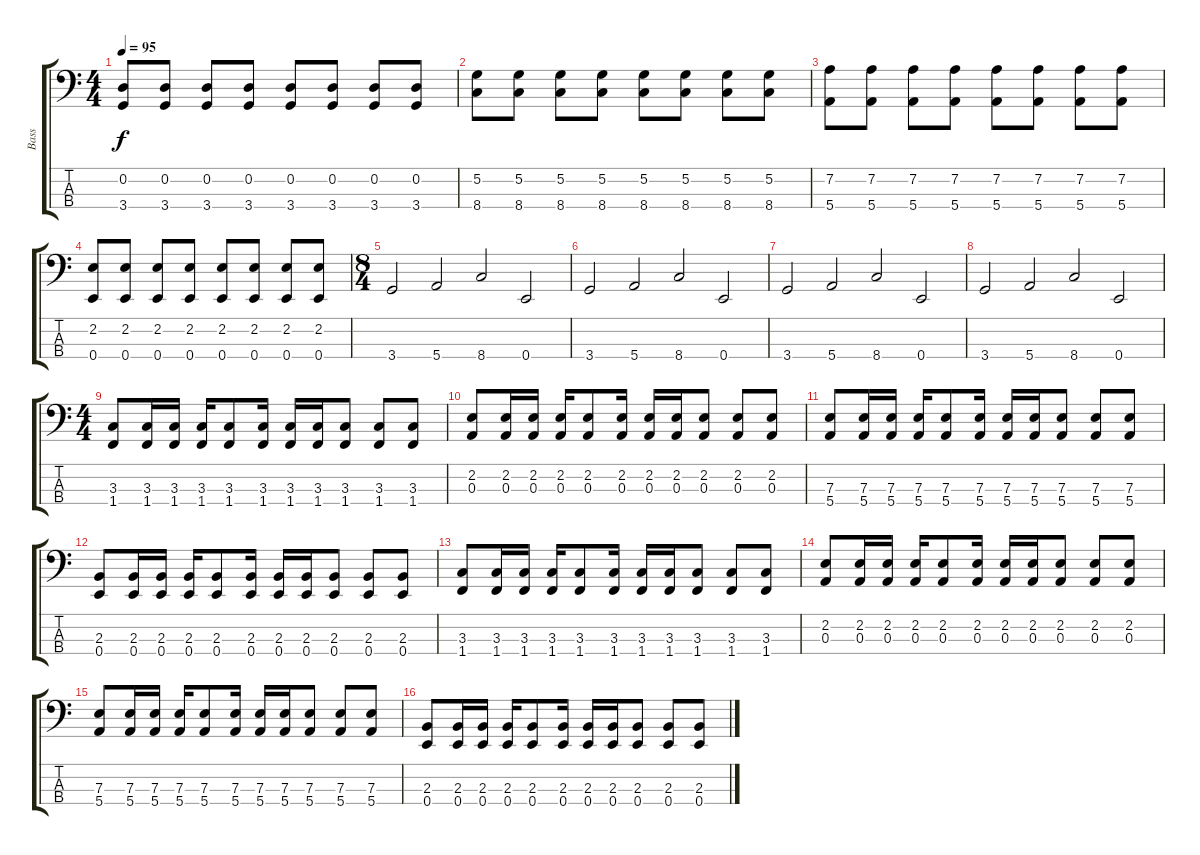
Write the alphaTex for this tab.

\track ("Bass" "Bass") {instrument electricbasspick}
\staff {score tabs}
\tuning (G2 D2 A1 E1) {hide}
\ts (4 4)
\tempo 95
\clef f4
\ks c
(0.2 3.4).8{dy f} (0.2 3.4).8 (0.2 3.4).8 (0.2 3.4).8 (0.2 3.4).8 (0.2 3.4).8 (0.2 3.4).8 (0.2 3.4).8 |
(5.2 8.4).8 (5.2 8.4).8 (5.2 8.4).8 (5.2 8.4).8 (5.2 8.4).8 (5.2 8.4).8 (5.2 8.4).8 (5.2 8.4).8 |
(7.2 5.4).8 (7.2 5.4).8 (7.2 5.4).8 (7.2 5.4).8 (7.2 5.4).8 (7.2 5.4).8 (7.2 5.4).8 (7.2 5.4).8 |
(2.2 0.4).8 (2.2 0.4).8 (2.2 0.4).8 (2.2 0.4).8 (2.2 0.4).8 (2.2 0.4).8 (2.2 0.4).8 (2.2 0.4).8 |
\ts (8 4)
3.4.2 5.4.2 8.4.2 0.4.2 |
3.4.2 5.4.2 8.4.2 0.4.2 |
3.4.2 5.4.2 8.4.2 0.4.2 |
3.4.2 5.4.2 8.4.2 0.4.2 |
\ts (4 4)
(3.3 1.4).8 (3.3 1.4).16 (3.3 1.4).16 (3.3 1.4).16 (3.3 1.4).8 (3.3 1.4).16 (3.3 1.4).16 (3.3 1.4).16 (3.3 1.4).8 (3.3 1.4).8 (3.3 1.4).8 |
(2.2 0.3).8 (2.2 0.3).16 (2.2 0.3).16 (2.2 0.3).16 (2.2 0.3).8 (2.2 0.3).16 (2.2 0.3).16 (2.2 0.3).16 (2.2 0.3).8 (2.2 0.3).8 (2.2 0.3).8 |
(7.3 5.4).8 (7.3 5.4).16 (7.3 5.4).16 (7.3 5.4).16 (7.3 5.4).8 (7.3 5.4).16 (7.3 5.4).16 (7.3 5.4).16 (7.3 5.4).8 (7.3 5.4).8 (7.3 5.4).8 |
(2.3 0.4).8 (2.3 0.4).16 (2.3 0.4).16 (2.3 0.4).16 (2.3 0.4).8 (2.3 0.4).16 (2.3 0.4).16 (2.3 0.4).16 (2.3 0.4).8 (2.3 0.4).8 (2.3 0.4).8 |
(3.3 1.4).8 (3.3 1.4).16 (3.3 1.4).16 (3.3 1.4).16 (3.3 1.4).8 (3.3 1.4).16 (3.3 1.4).16 (3.3 1.4).16 (3.3 1.4).8 (3.3 1.4).8 (3.3 1.4).8 |
(2.2 0.3).8 (2.2 0.3).16 (2.2 0.3).16 (2.2 0.3).16 (2.2 0.3).8 (2.2 0.3).16 (2.2 0.3).16 (2.2 0.3).16 (2.2 0.3).8 (2.2 0.3).8 (2.2 0.3).8 |
(7.3 5.4).8 (7.3 5.4).16 (7.3 5.4).16 (7.3 5.4).16 (7.3 5.4).8 (7.3 5.4).16 (7.3 5.4).16 (7.3 5.4).16 (7.3 5.4).8 (7.3 5.4).8 (7.3 5.4).8 |
(2.3 0.4).8 (2.3 0.4).16 (2.3 0.4).16 (2.3 0.4).16 (2.3 0.4).8 (2.3 0.4).16 (2.3 0.4).16 (2.3 0.4).16 (2.3 0.4).8 (2.3 0.4).8 (2.3 0.4).8
